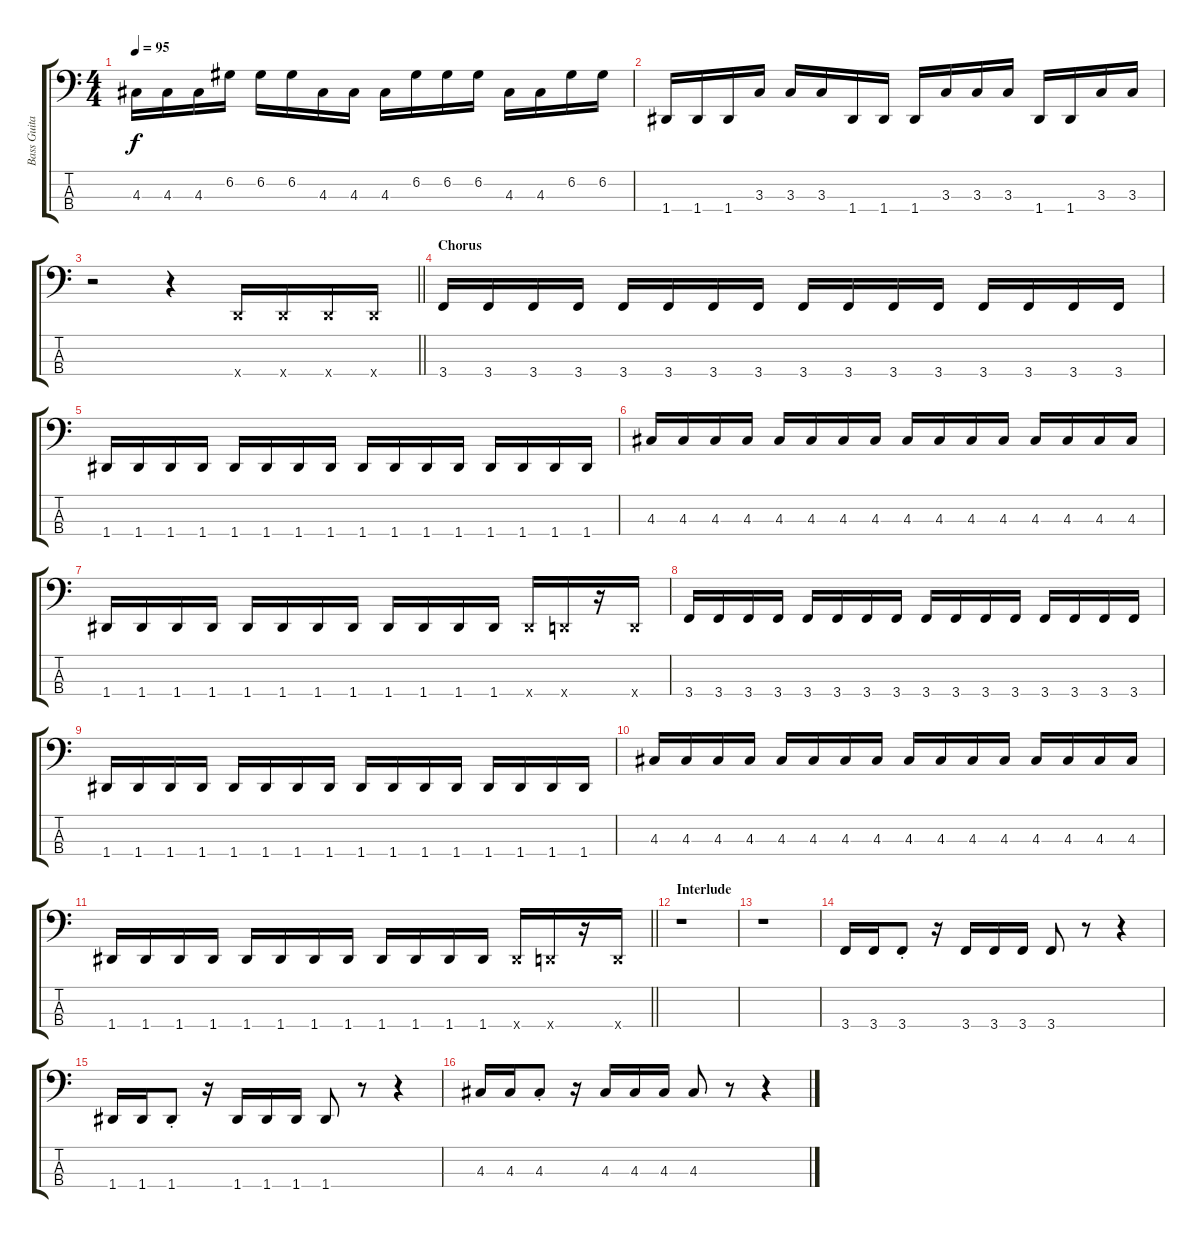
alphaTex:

\track ("Bass Guitar" "Bass Guita") {instrument electricbasspick}
\staff {score tabs}
\tuning (G2 D2 A1 D1) {hide}
\ts (4 4)
\tempo 95
\clef f4
\ks c
4.3.16{dy f} 4.3.16 4.3.16 6.2.16 6.2.16 6.2.16 4.3.16 4.3.16 4.3.16 6.2.16 6.2.16 6.2.16 4.3.16 4.3.16 6.2.16 6.2.16 |
1.4.16 1.4.16 1.4.16 3.3.16 3.3.16 3.3.16 1.4.16 1.4.16 1.4.16 3.3.16 3.3.16 3.3.16 1.4.16 1.4.16 3.3.16 3.3.16 |
\barLineRight lightlight
r.2 r.4 0.4{x}.16 0.4{x}.16 0.4{x}.16 0.4{x}.16 |
\section ("" "Chorus ")
3.4.16 3.4.16 3.4.16 3.4.16 3.4.16 3.4.16 3.4.16 3.4.16 3.4.16 3.4.16 3.4.16 3.4.16 3.4.16 3.4.16 3.4.16 3.4.16 |
1.4.16 1.4.16 1.4.16 1.4.16 1.4.16 1.4.16 1.4.16 1.4.16 1.4.16 1.4.16 1.4.16 1.4.16 1.4.16 1.4.16 1.4.16 1.4.16 |
4.3.16 4.3.16 4.3.16 4.3.16 4.3.16 4.3.16 4.3.16 4.3.16 4.3.16 4.3.16 4.3.16 4.3.16 4.3.16 4.3.16 4.3.16 4.3.16 |
1.4.16 1.4.16 1.4.16 1.4.16 1.4.16 1.4.16 1.4.16 1.4.16 1.4.16 1.4.16 1.4.16 1.4.16 1.4{x}.16 0.4{x}.16 r.16 0.4{x}.16 |
3.4.16 3.4.16 3.4.16 3.4.16 3.4.16 3.4.16 3.4.16 3.4.16 3.4.16 3.4.16 3.4.16 3.4.16 3.4.16 3.4.16 3.4.16 3.4.16 |
1.4.16 1.4.16 1.4.16 1.4.16 1.4.16 1.4.16 1.4.16 1.4.16 1.4.16 1.4.16 1.4.16 1.4.16 1.4.16 1.4.16 1.4.16 1.4.16 |
4.3.16 4.3.16 4.3.16 4.3.16 4.3.16 4.3.16 4.3.16 4.3.16 4.3.16 4.3.16 4.3.16 4.3.16 4.3.16 4.3.16 4.3.16 4.3.16 |
\barLineRight lightlight
1.4.16 1.4.16 1.4.16 1.4.16 1.4.16 1.4.16 1.4.16 1.4.16 1.4.16 1.4.16 1.4.16 1.4.16 1.4{x}.16 0.4{x}.16 r.16 0.4{x}.16 |
\section ("" "Interlude")
r.1 |
r.1 |
3.4.16 3.4.16 3.4{st}.8 r.16 3.4.16 3.4.16 3.4.16 3.4.8 r.8 r.4 |
1.4.16 1.4.16 1.4{st}.8 r.16 1.4.16 1.4.16 1.4.16 1.4.8 r.8 r.4 |
4.3.16 4.3.16 4.3{st}.8 r.16 4.3.16 4.3.16 4.3.16 4.3.8 r.8 r.4
